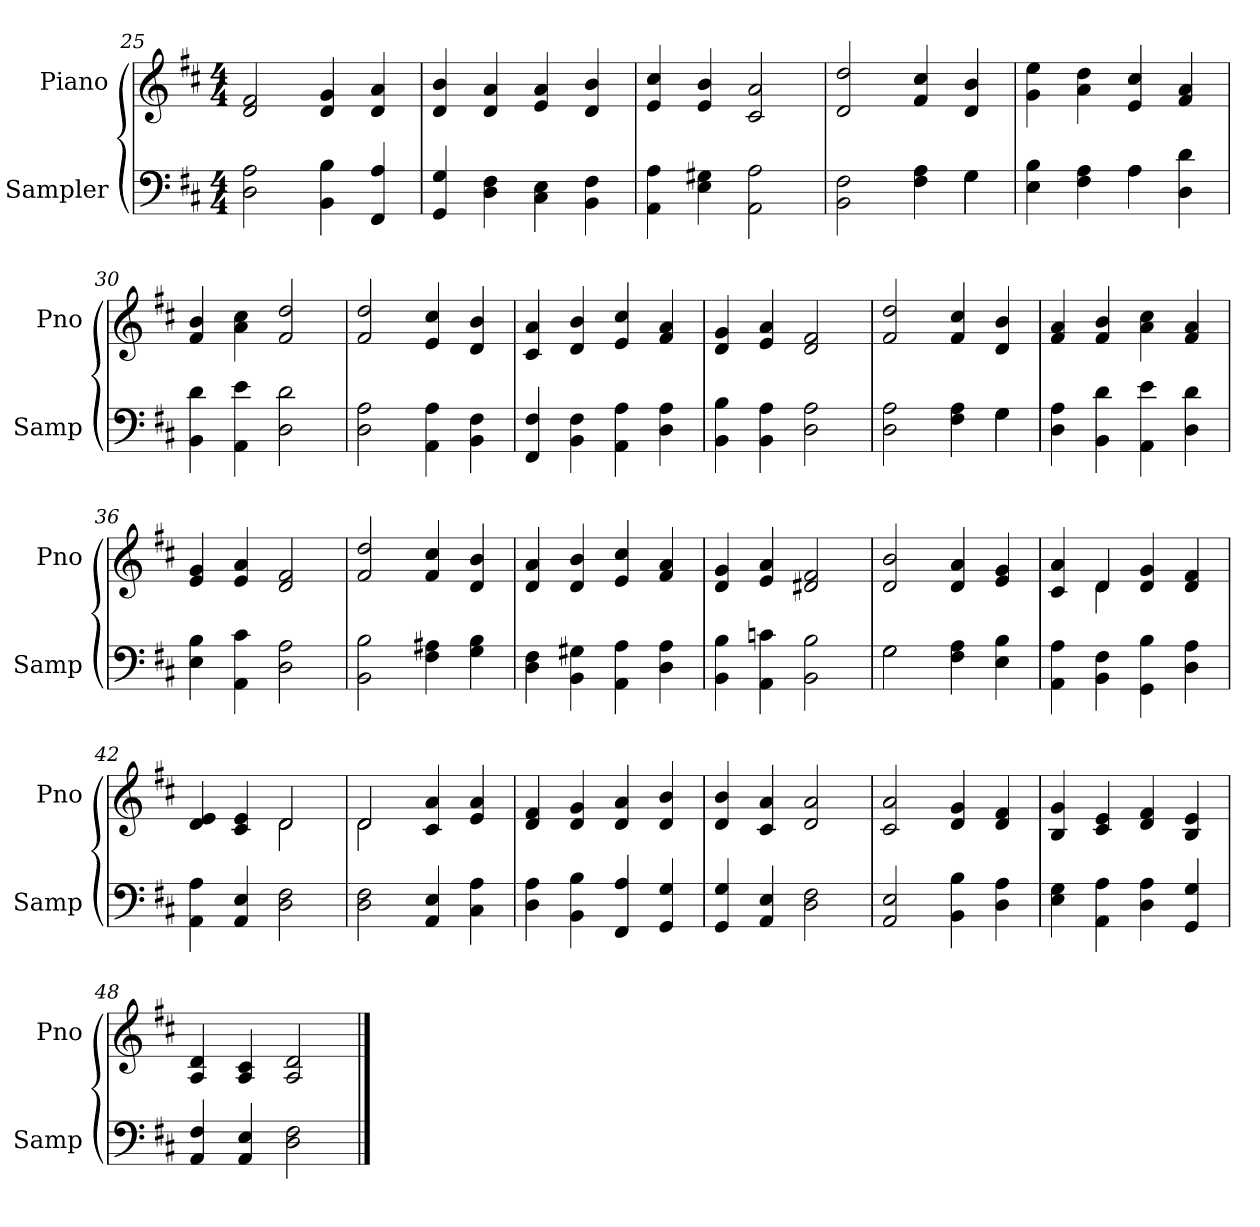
**kern	**kern
*part2	*part1
*staff2	*staff1
*I"Sampler	*I"Piano
*I'Samp	*I'Pno
*clefF4	*clefG2
*k[f#c#]	*k[f#c#]
*D:	*D:
*M4/4	*M4/4
=25	=25
2D 2A	2d 2f#
4BB 4B	4d 4g
4FF# 4A	4d 4a
=26	=26
4GG 4G	4d 4b
4D 4F#	4d 4a
4C# 4E	4e 4a
4BB 4F#	4d 4b
=27	=27
4AA 4A	4e 4cc#
4E 4G#X	4e 4b
2AA 2A	2c# 2a
=28	=28
*^	*
2BB 2F#	2.ryy	2d 2dd
4F# 4A	.	4f# 4cc#
4G\	4G	4d 4b
=29	=29	=29
4E 4B	2ryy	4g 4ee
4F# 4A	.	4a 4dd
4A\	4A	4e 4cc#
4D 4d	4ryy	4f# 4a
*v	*v	*
=30	=30
4BB 4d	4f# 4b
4AA 4e	4a 4cc#
2D 2d	2f# 2dd
=31	=31
2D 2A	2f# 2dd
4AA 4A	4e 4cc#
4BB 4F#	4d 4b
=32	=32
4FF# 4F#	4c# 4a
4BB 4F#	4d 4b
4AA 4A	4e 4cc#
4D 4A	4f# 4a
=33	=33
4BB 4B	4d 4g
4BB 4A	4e 4a
2D 2A	2d 2f#
=34	=34
*^	*
2D 2A	2.ryy	2f# 2dd
4F# 4A	.	4f# 4cc#
4G\	4G	4d 4b
*v	*v	*
=35	=35
4D 4A	4f# 4a
4BB 4d	4f# 4b
4AA 4e	4a 4cc#
4D 4d	4f# 4a
=36	=36
4E 4B	4e 4g
4AA 4c#	4e 4a
2D 2A	2d 2f#
=37	=37
2BB 2B	2f# 2dd
4F# 4A#X	4f# 4cc#
4G 4B	4d 4b
=38	=38
4D 4F#	4d 4a
4BB 4G#X	4d 4b
4AA 4A	4e 4cc#
4D 4A	4f# 4a
=39	=39
4BB 4B	4d 4g
4AA 4cn	4e 4a
2BB 2B	2d#X 2f#
=40	=40
*^	*
2G\	2G	2d 2b
4F# 4A	2ryy	4d 4a
4E 4B	.	4e 4g
*v	*v	*
=41	=41
*	*^
4AA 4A	4c# 4a	4ryy
4BB 4F#	4d/	4d
4GG 4B	4d 4g	2ryy
4D 4A	4d 4f#	.
=42	=42	=42
4AA 4A	4d 4e	2ryy
4AA 4E	4c# 4e	.
2D 2F#	2d/	2d
=43	=43	=43
2D 2F#	2d/	2d
4AA 4E	4c# 4a	2ryy
4C# 4A	4e 4a	.
*	*v	*v
=44	=44
4D 4A	4d 4f#
4BB 4B	4d 4g
4FF# 4A	4d 4a
4GG 4G	4d 4b
=45	=45
4GG 4G	4d 4b
4AA 4E	4c# 4a
2D 2F#	2d 2a
=46	=46
2AA 2E	2c# 2a
4BB 4B	4d 4g
4D 4A	4d 4f#
=47	=47
4E 4G	4B 4g
4AA 4A	4c# 4e
4D 4A	4d 4f#
4GG 4G	4B 4e
=48	=48
4AA 4F#	4A 4d
4AA 4E	4A 4c#
2D 2F#	2A 2d
==	==
*-	*-
